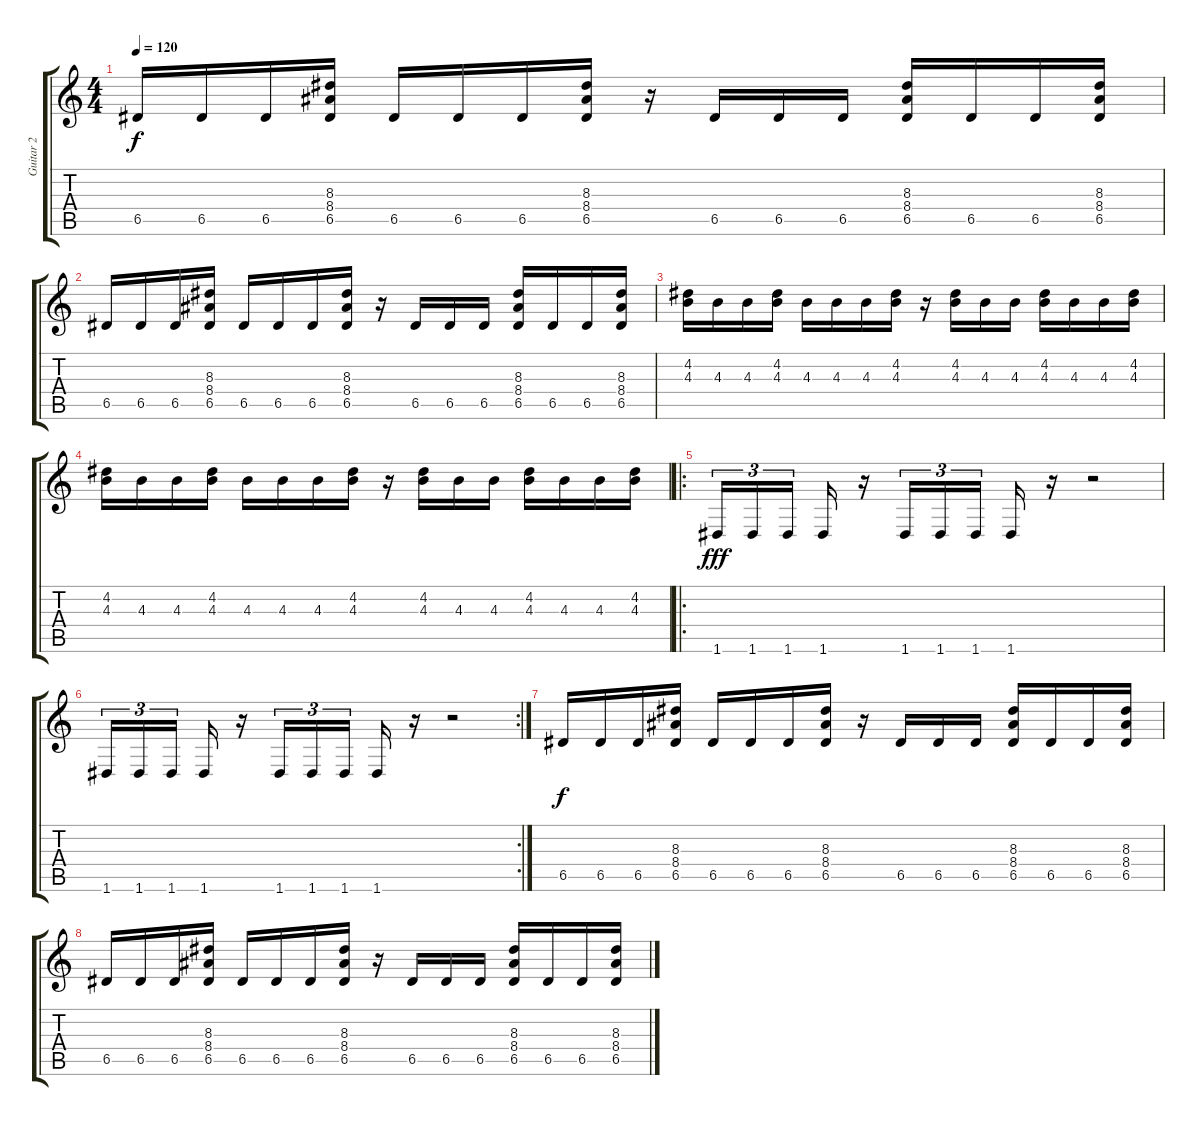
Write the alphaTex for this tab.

\track ("Guitar 2" "Guitar 2") {instrument distortionguitar}
\staff {score tabs}
\tuning (E4 B3 G3 D3 A2 D2) {hide}
\ts (4 4)
\tempo 120
\clef g2
\ks c
6.5.16{dy f} 6.5.16 6.5.16 (8.3 8.4 6.5).16 6.5.16 6.5.16 6.5.16 (8.3 8.4 6.5).16 r.16 6.5.16 6.5.16 6.5.16 (8.3 8.4 6.5).16 6.5.16 6.5.16 (8.3 8.4 6.5).16 |
6.5.16 6.5.16 6.5.16 (8.3 8.4 6.5).16 6.5.16 6.5.16 6.5.16 (8.3 8.4 6.5).16 r.16 6.5.16 6.5.16 6.5.16 (8.3 8.4 6.5).16 6.5.16 6.5.16 (8.3 8.4 6.5).16 |
(4.2 4.3).16 4.3.16 4.3.16 (4.2 4.3).16 4.3.16 4.3.16 4.3.16 (4.2 4.3).16 r.16 (4.2 4.3).16 4.3.16 4.3.16 (4.2 4.3).16 4.3.16 4.3.16 (4.2 4.3).16 |
(4.2 4.3).16 4.3.16 4.3.16 (4.2 4.3).16 4.3.16 4.3.16 4.3.16 (4.2 4.3).16 r.16 (4.2 4.3).16 4.3.16 4.3.16 (4.2 4.3).16 4.3.16 4.3.16 (4.2 4.3).16 |
\ro
1.6.16{tu (3 2) dy fff} 1.6.16{tu (3 2)} 1.6.16{tu (3 2)} 1.6.16 r.16 1.6.16{tu (3 2)} 1.6.16{tu (3 2)} 1.6.16{tu (3 2)} 1.6.16 r.16 r.2 |
\rc 2
1.6.16{tu (3 2)} 1.6.16{tu (3 2)} 1.6.16{tu (3 2)} 1.6.16 r.16 1.6.16{tu (3 2)} 1.6.16{tu (3 2)} 1.6.16{tu (3 2)} 1.6.16 r.16 r.2 |
6.5.16{dy f} 6.5.16 6.5.16 (8.3 8.4 6.5).16 6.5.16 6.5.16 6.5.16 (8.3 8.4 6.5).16 r.16 6.5.16 6.5.16 6.5.16 (8.3 8.4 6.5).16 6.5.16 6.5.16 (8.3 8.4 6.5).16 |
6.5.16 6.5.16 6.5.16 (8.3 8.4 6.5).16 6.5.16 6.5.16 6.5.16 (8.3 8.4 6.5).16 r.16 6.5.16 6.5.16 6.5.16 (8.3 8.4 6.5).16 6.5.16 6.5.16 (8.3 8.4 6.5).16
